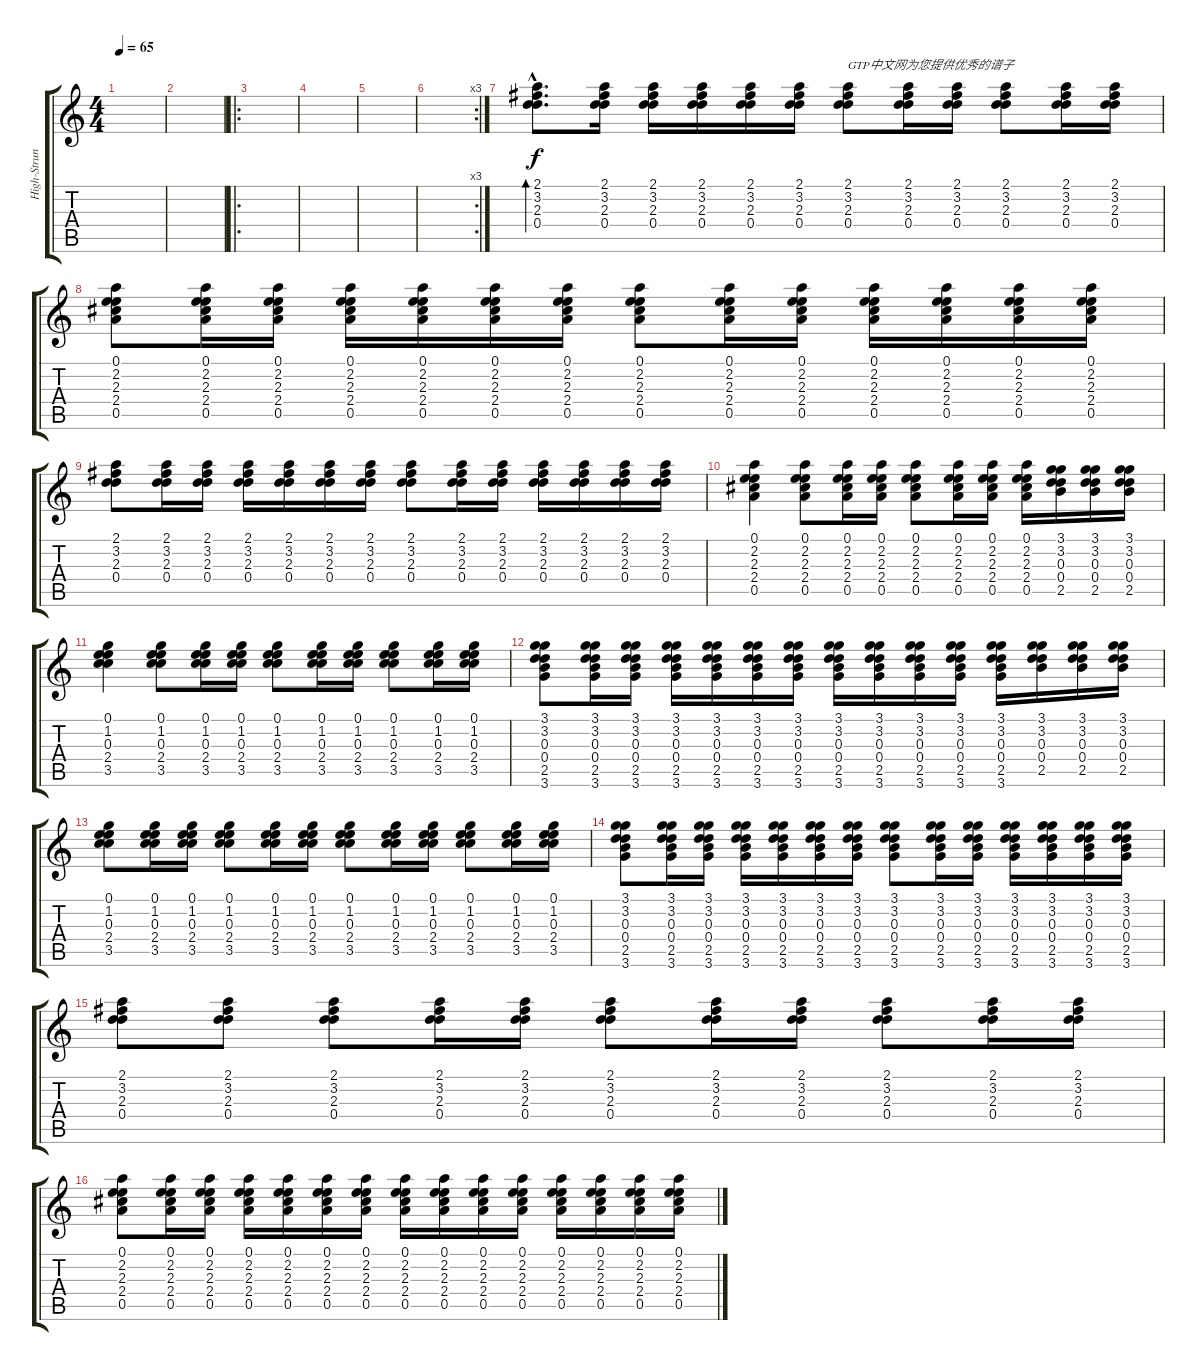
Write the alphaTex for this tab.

\track ("High-Strung Acoustic" "High-Strun") {instrument acousticguitarsteel}
\staff {score tabs}
\tuning (E4 B3 G4 D4 A3 E3) {hide}
\ts (4 4)
\tempo 65
\clef g2
\ks c
|
|
\ro
|
|
|
\rc 3
|
(2.1{hac} 3.2{hac} 2.3{hac} 0.4{hac}).8{d bd 60} (2.1 3.2 2.3 0.4).16 (2.1 3.2 2.3 0.4).16 (2.1 3.2 2.3 0.4).16 (2.1 3.2 2.3 0.4).16 (2.1 3.2 2.3 0.4).16 (2.1 3.2 2.3 0.4).8{txt "GTP中文网为您提供优秀的谱子"} (2.1 3.2 2.3 0.4).16 (2.1 3.2 2.3 0.4).16 (2.1 3.2 2.3 0.4).8 (2.1 3.2 2.3 0.4).16 (2.1 3.2 2.3 0.4).16 |
(0.1 2.2 2.3 2.4 0.5).8 (0.1 2.2 2.3 2.4 0.5).16 (0.1 2.2 2.3 2.4 0.5).16 (0.1 2.2 2.3 2.4 0.5).16 (0.1 2.2 2.3 2.4 0.5).16 (0.1 2.2 2.3 2.4 0.5).16 (0.1 2.2 2.3 2.4 0.5).16 (0.1 2.2 2.3 2.4 0.5).8 (0.1 2.2 2.3 2.4 0.5).16 (0.1 2.2 2.3 2.4 0.5).16 (0.1 2.2 2.3 2.4 0.5).16 (0.1 2.2 2.3 2.4 0.5).16 (0.1 2.2 2.3 2.4 0.5).16 (0.1 2.2 2.3 2.4 0.5).16 |
(2.1 3.2 2.3 0.4).8 (2.1 3.2 2.3 0.4).16 (2.1 3.2 2.3 0.4).16 (2.1 3.2 2.3 0.4).16 (2.1 3.2 2.3 0.4).16 (2.1 3.2 2.3 0.4).16 (2.1 3.2 2.3 0.4).16 (2.1 3.2 2.3 0.4).8 (2.1 3.2 2.3 0.4).16 (2.1 3.2 2.3 0.4).16 (2.1 3.2 2.3 0.4).16 (2.1 3.2 2.3 0.4).16 (2.1 3.2 2.3 0.4).16 (2.1 3.2 2.3 0.4).16 |
(0.1 2.2 2.3 2.4 0.5).4 (0.1 2.2 2.3 2.4 0.5).8 (0.1 2.2 2.3 2.4 0.5).16 (0.1 2.2 2.3 2.4 0.5).16 (0.1 2.2 2.3 2.4 0.5).8 (0.1 2.2 2.3 2.4 0.5).16 (0.1 2.2 2.3 2.4 0.5).16 (0.1 2.2 2.3 2.4 0.5).16 (3.1 3.2 0.3 0.4 2.5).16 (3.1 3.2 0.3 0.4 2.5).16 (3.1 3.2 0.3 0.4 2.5).16 |
(0.1 1.2 0.3 2.4 3.5).4 (0.1 1.2 0.3 2.4 3.5).8 (0.1 1.2 0.3 2.4 3.5).16 (0.1 1.2 0.3 2.4 3.5).16 (0.1 1.2 0.3 2.4 3.5).8 (0.1 1.2 0.3 2.4 3.5).16 (0.1 1.2 0.3 2.4 3.5).16 (0.1 1.2 0.3 2.4 3.5).8 (0.1 1.2 0.3 2.4 3.5).16 (0.1 1.2 0.3 2.4 3.5).16 |
(3.1 3.2 0.3 0.4 2.5 3.6).8 (3.1 3.2 0.3 0.4 2.5 3.6).16 (3.1 3.2 0.3 0.4 2.5 3.6).16 (3.1 3.2 0.3 0.4 2.5 3.6).16 (3.1 3.2 0.3 0.4 2.5 3.6).16 (3.1 3.2 0.3 0.4 2.5 3.6).16 (3.1 3.2 0.3 0.4 2.5 3.6).16 (3.1 3.2 0.3 0.4 2.5 3.6).16 (3.1 3.2 0.3 0.4 2.5 3.6).16 (3.1 3.2 0.3 0.4 2.5 3.6).16 (3.1 3.2 0.3 0.4 2.5 3.6).16 (3.1 3.2 0.3 0.4 2.5 3.6).16 (3.1 3.2 0.3 0.4 2.5).16 (3.1 3.2 0.3 0.4 2.5).16 (3.1 3.2 0.3 0.4 2.5).16 |
(0.1 1.2 0.3 2.4 3.5).8 (0.1 1.2 0.3 2.4 3.5).16 (0.1 1.2 0.3 2.4 3.5).16 (0.1 1.2 0.3 2.4 3.5).8 (0.1 1.2 0.3 2.4 3.5).16 (0.1 1.2 0.3 2.4 3.5).16 (0.1 1.2 0.3 2.4 3.5).8 (0.1 1.2 0.3 2.4 3.5).16 (0.1 1.2 0.3 2.4 3.5).16 (0.1 1.2 0.3 2.4 3.5).8 (0.1 1.2 0.3 2.4 3.5).16 (0.1 1.2 0.3 2.4 3.5).16 |
(3.1 3.2 0.3 0.4 2.5 3.6).8 (3.1 3.2 0.3 0.4 2.5 3.6).16 (3.1 3.2 0.3 0.4 2.5 3.6).16 (3.1 3.2 0.3 0.4 2.5 3.6).16 (3.1 3.2 0.3 0.4 2.5 3.6).16 (3.1 3.2 0.3 0.4 2.5 3.6).16 (3.1 3.2 0.3 0.4 2.5 3.6).16 (3.1 3.2 0.3 0.4 2.5 3.6).8 (3.1 3.2 0.3 0.4 2.5 3.6).16 (3.1 3.2 0.3 0.4 2.5 3.6).16 (3.1 3.2 0.3 0.4 2.5 3.6).16 (3.1 3.2 0.3 0.4 2.5 3.6).16 (3.1 3.2 0.3 0.4 2.5 3.6).16 (3.1 3.2 0.3 0.4 2.5 3.6).16 |
(2.1 3.2 2.3 0.4).8 (2.1 3.2 2.3 0.4).8 (2.1 3.2 2.3 0.4).8 (2.1 3.2 2.3 0.4).16 (2.1 3.2 2.3 0.4).16 (2.1 3.2 2.3 0.4).8 (2.1 3.2 2.3 0.4).16 (2.1 3.2 2.3 0.4).16 (2.1 3.2 2.3 0.4).8 (2.1 3.2 2.3 0.4).16 (2.1 3.2 2.3 0.4).16 |
(0.1 2.2 2.3 2.4 0.5).8 (0.1 2.2 2.3 2.4 0.5).16 (0.1 2.2 2.3 2.4 0.5).16 (0.1 2.2 2.3 2.4 0.5).16 (0.1 2.2 2.3 2.4 0.5).16 (0.1 2.2 2.3 2.4 0.5).16 (0.1 2.2 2.3 2.4 0.5).16 (0.1 2.2 2.3 2.4 0.5).16 (0.1 2.2 2.3 2.4 0.5).16 (0.1 2.2 2.3 2.4 0.5).16 (0.1 2.2 2.3 2.4 0.5).16 (0.1 2.2 2.3 2.4 0.5).16 (0.1 2.2 2.3 2.4 0.5).16 (0.1 2.2 2.3 2.4 0.5).16 (0.1 2.2 2.3 2.4 0.5).16
